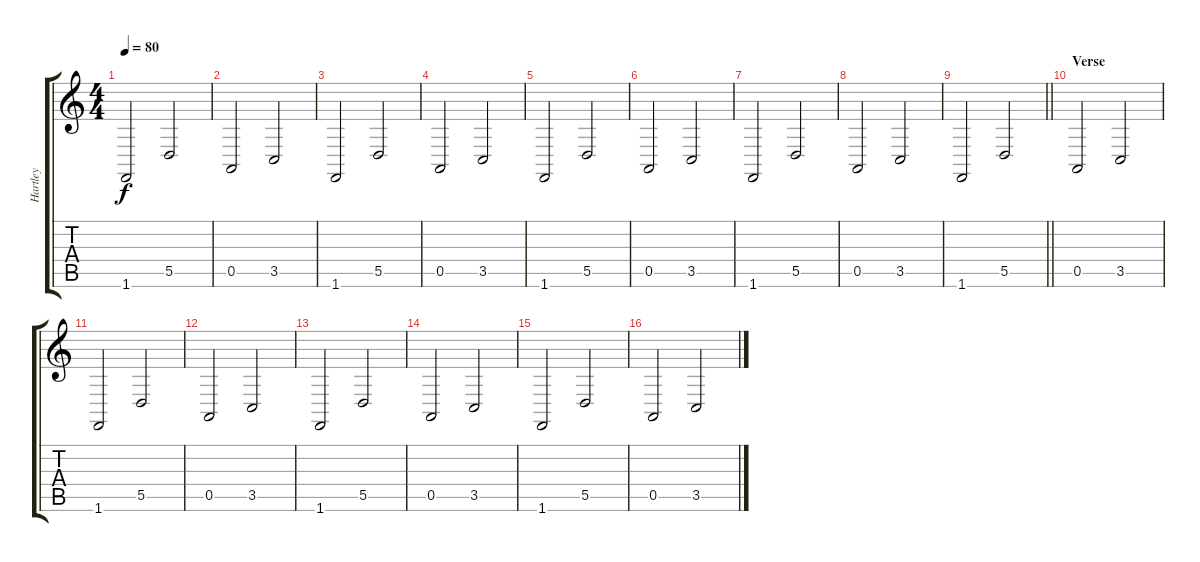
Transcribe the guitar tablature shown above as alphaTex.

\track ("Hartley" "Hartley") {instrument acousticgrandpiano}
\staff {score tabs}
\tuning (E4 B3 G3 D3 A2 E2) {hide}
\ts (4 4)
\tempo 80
\clef g2
\ks c
1.6.2{dy f} 5.5.2 |
0.5.2 3.5.2 |
1.6.2 5.5.2 |
0.5.2 3.5.2 |
1.6.2 5.5.2 |
0.5.2 3.5.2 |
1.6.2 5.5.2 |
0.5.2 3.5.2 |
\barLineRight lightlight
1.6.2 5.5.2 |
\section ("" "Verse")
0.5.2 3.5.2 |
1.6.2 5.5.2 |
0.5.2 3.5.2 |
1.6.2 5.5.2 |
0.5.2 3.5.2 |
1.6.2 5.5.2 |
0.5.2 3.5.2
